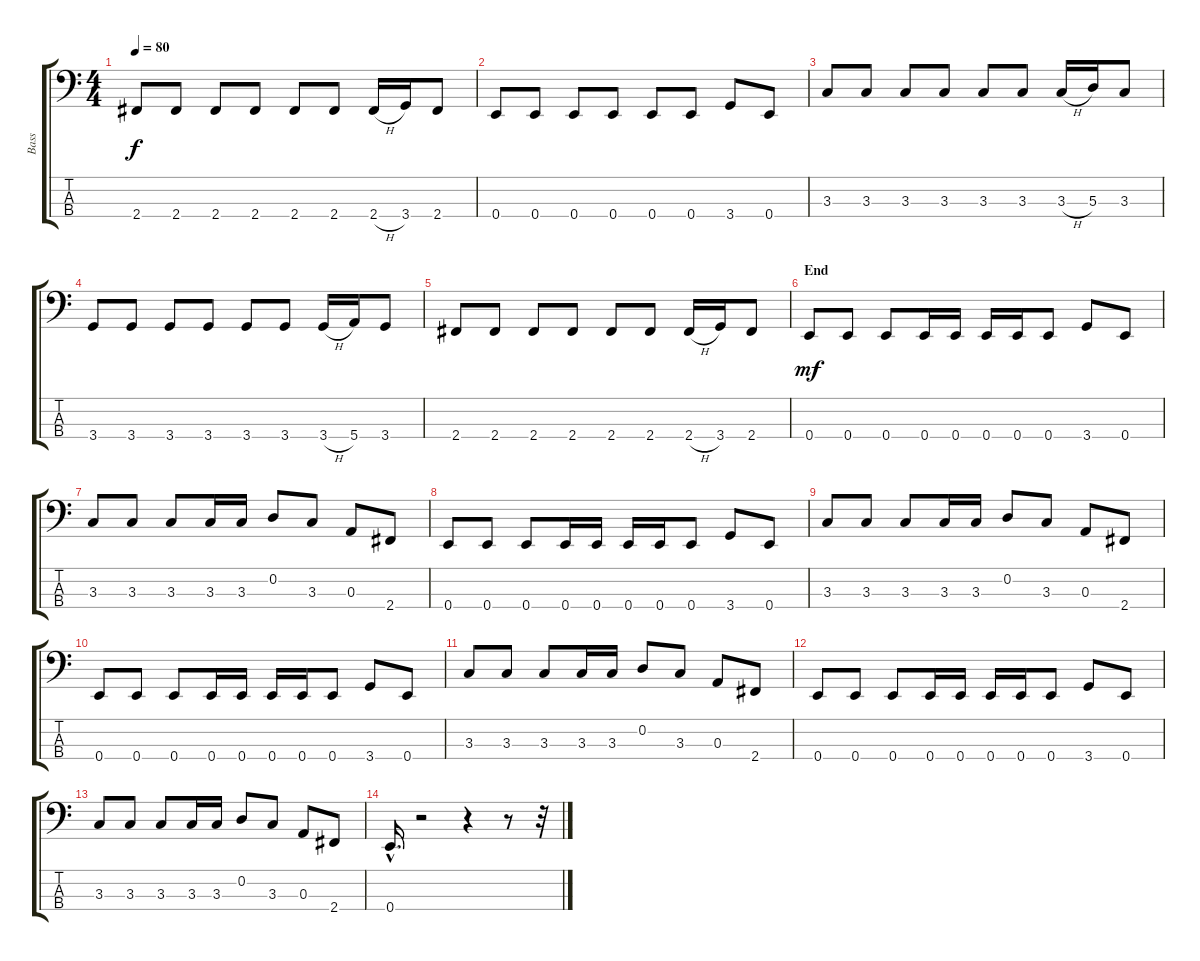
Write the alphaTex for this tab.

\track ("Bass" "Bass") {instrument electricbasspick}
\staff {score tabs}
\tuning (G2 D2 A1 E1) {hide}
\ts (4 4)
\tempo 80
\clef f4
\ks c
2.4.8{dy f} 2.4.8 2.4.8 2.4.8 2.4.8 2.4.8 2.4{h}.16 3.4.16 2.4.8 |
0.4.8 0.4.8 0.4.8 0.4.8 0.4.8 0.4.8 3.4.8 0.4.8 |
3.3.8 3.3.8 3.3.8 3.3.8 3.3.8 3.3.8 3.3{h}.16 5.3.16 3.3.8 |
3.4.8 3.4.8 3.4.8 3.4.8 3.4.8 3.4.8 3.4{h}.16 5.4.16 3.4.8 |
2.4.8 2.4.8 2.4.8 2.4.8 2.4.8 2.4.8 2.4{h}.16 3.4.16 2.4.8 |
\section ("" "End")
0.4.8{dy mf} 0.4.8 0.4.8 0.4.16 0.4.16 0.4.16 0.4.16 0.4.8 3.4.8 0.4.8 |
3.3.8 3.3.8 3.3.8 3.3.16 3.3.16 0.2.8 3.3.8 0.3.8 2.4.8 |
0.4.8 0.4.8 0.4.8 0.4.16 0.4.16 0.4.16 0.4.16 0.4.8 3.4.8 0.4.8 |
3.3.8 3.3.8 3.3.8 3.3.16 3.3.16 0.2.8 3.3.8 0.3.8 2.4.8 |
0.4.8 0.4.8 0.4.8 0.4.16 0.4.16 0.4.16 0.4.16 0.4.8 3.4.8 0.4.8 |
3.3.8 3.3.8 3.3.8 3.3.16 3.3.16 0.2.8 3.3.8 0.3.8 2.4.8 |
0.4.8 0.4.8 0.4.8 0.4.16 0.4.16 0.4.16 0.4.16 0.4.8 3.4.8 0.4.8 |
3.3.8 3.3.8 3.3.8 3.3.16 3.3.16 0.2.8 3.3.8 0.3.8 2.4.8 |
0.4{hac}.16{d} r.2 r.4 r.8 r.32
